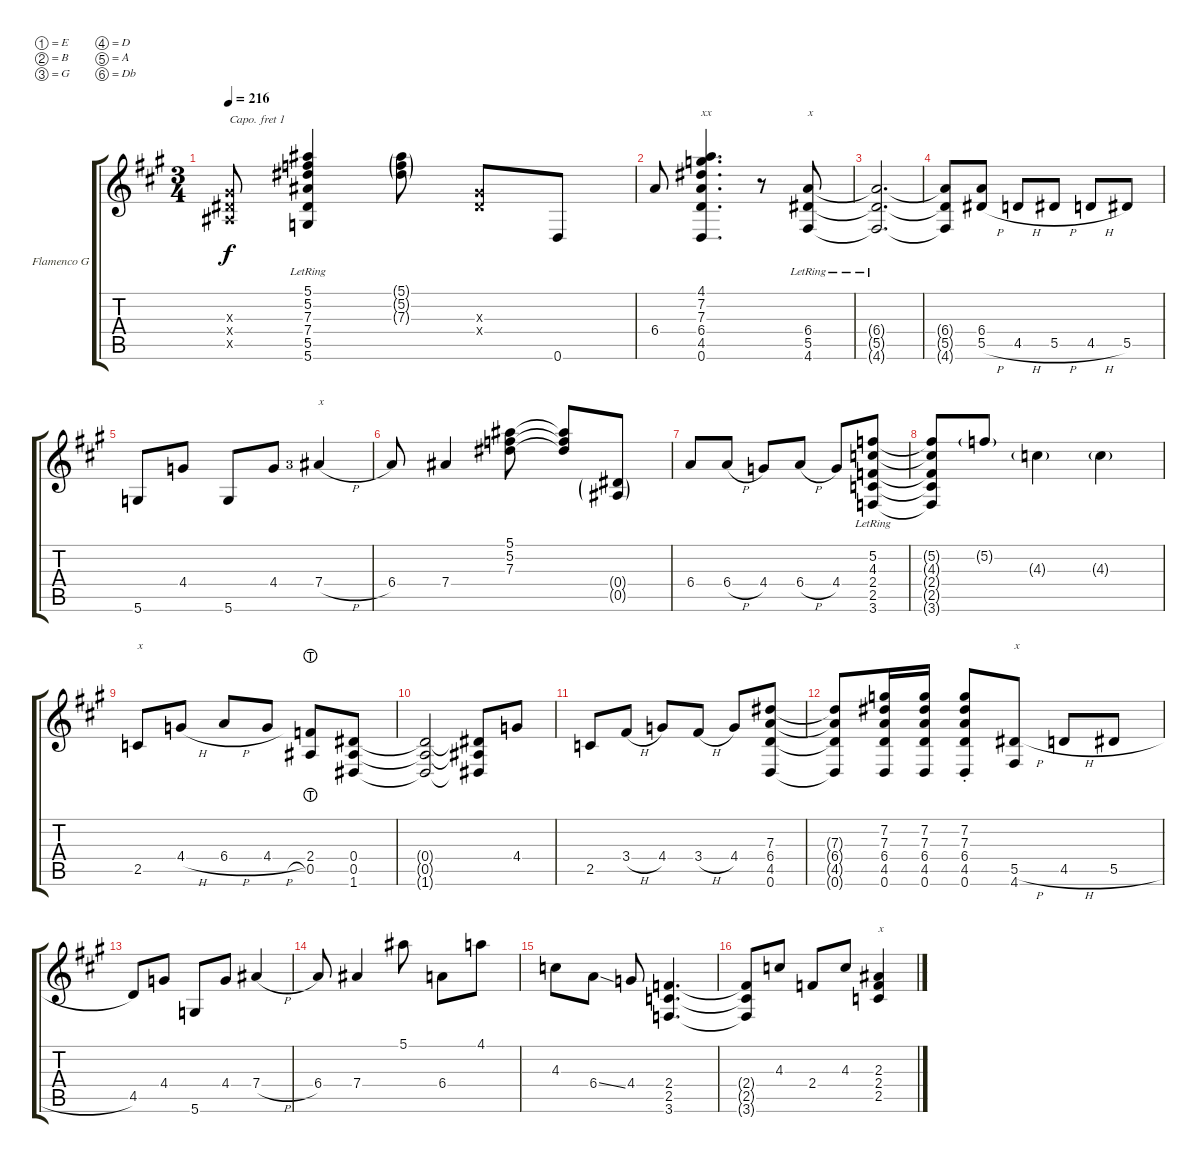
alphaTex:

\defaultSystemsLayout 4
\bracketExtendMode groupsimilarinstruments
\firstSystemTrackNameOrientation horizontal
\otherSystemsTrackNameOrientation horizontal
\track ("Flamenco Guitar" "Flamenco G") {instrument acousticguitarnylon}
\staff {score tabs}
\capo 1
\tuning (E4 B3 G3 D3 A2 Db2)
\ts (3 4)
\tempo 216
\clef g2
\ks a
(0.3{x} 0.4{x} 0.5{x}).8{dy f} (5.6 5.5 7.4{lr} 7.3 5.2 5.1).4 (5.2{g} 7.3{g} 5.1{g}).8 (0.3{x} 0.4{x}).8 0.6.8 |
6.4.8 (0.6 4.5 6.4 7.3 7.2 4.1).4{d txt "xx"} r.8 (4.6{lr} 5.5 6.4).8{txt "x"} |
(4.6{lr t} 5.5{t} 6.4{t}).2{d} |
(6.4{t} 5.5{t} 4.6{t}).8 (6.4 5.5{h}).8 4.5{h}.8 5.5{h}.8 4.5{h}.8 5.5.8 |
5.6.8 4.4.8 5.6.8 4.4.8 7.4{h lf 4}.4{txt "x"} |
6.4.8 7.4.4 (7.3 5.2 5.1).8 (7.3{t} 5.2{t} 5.1{t}).8 (0.5{g} 0.4{g}).8 |
6.4.8 6.4{h}.8 4.4.8 6.4{h}.8 4.4.8 (3.6{lr} 2.5 2.4 4.3 5.2).8 |
(5.2{t} 4.3{t} 2.4{t} 2.5{t} 3.6{t}).8 5.2{g}.8 4.3{g}.4 4.3{g}.4 |
2.5.8{txt "x"} 4.4{h}.8 6.4{h}.8 4.4{h}.8 (2.4 0.5{lht}).8 (1.6 0.5 0.4).8 |
(0.5{t} 0.4{t} 1.6{t}).2 (1.6{t} 0.5{t} 0.4{t}).8 4.4.8 |
2.5.8 3.4{h}.8 4.4.8 3.4{h}.8 4.4.8 (0.6 4.5 6.4 7.3).8 |
(7.3{t} 6.4{t} 4.5{t} 0.6{t}).8 (4.5 0.6 6.4 7.3 7.2).16 (7.2 7.3 6.4 4.5 0.6).16 (0.6 4.5 6.4 7.3 7.2{st}).8 (4.6 5.5{h}).8{txt "x"} 4.5{h}.8 5.5{h}.8 |
4.5.8 4.4.8 5.6.8 4.4.8 7.4{h}.4 |
6.4.8 7.4.4 5.1.8 6.4.8 4.1.8 |
4.3.8 6.4{ss}.8 4.4.8 (3.6 2.5 2.4).4{d} |
(2.4{t} 2.5{t} 3.6{t}).8 4.3.8 2.4.8 4.3.8 (2.5 2.4 2.3).4{txt "x"}
